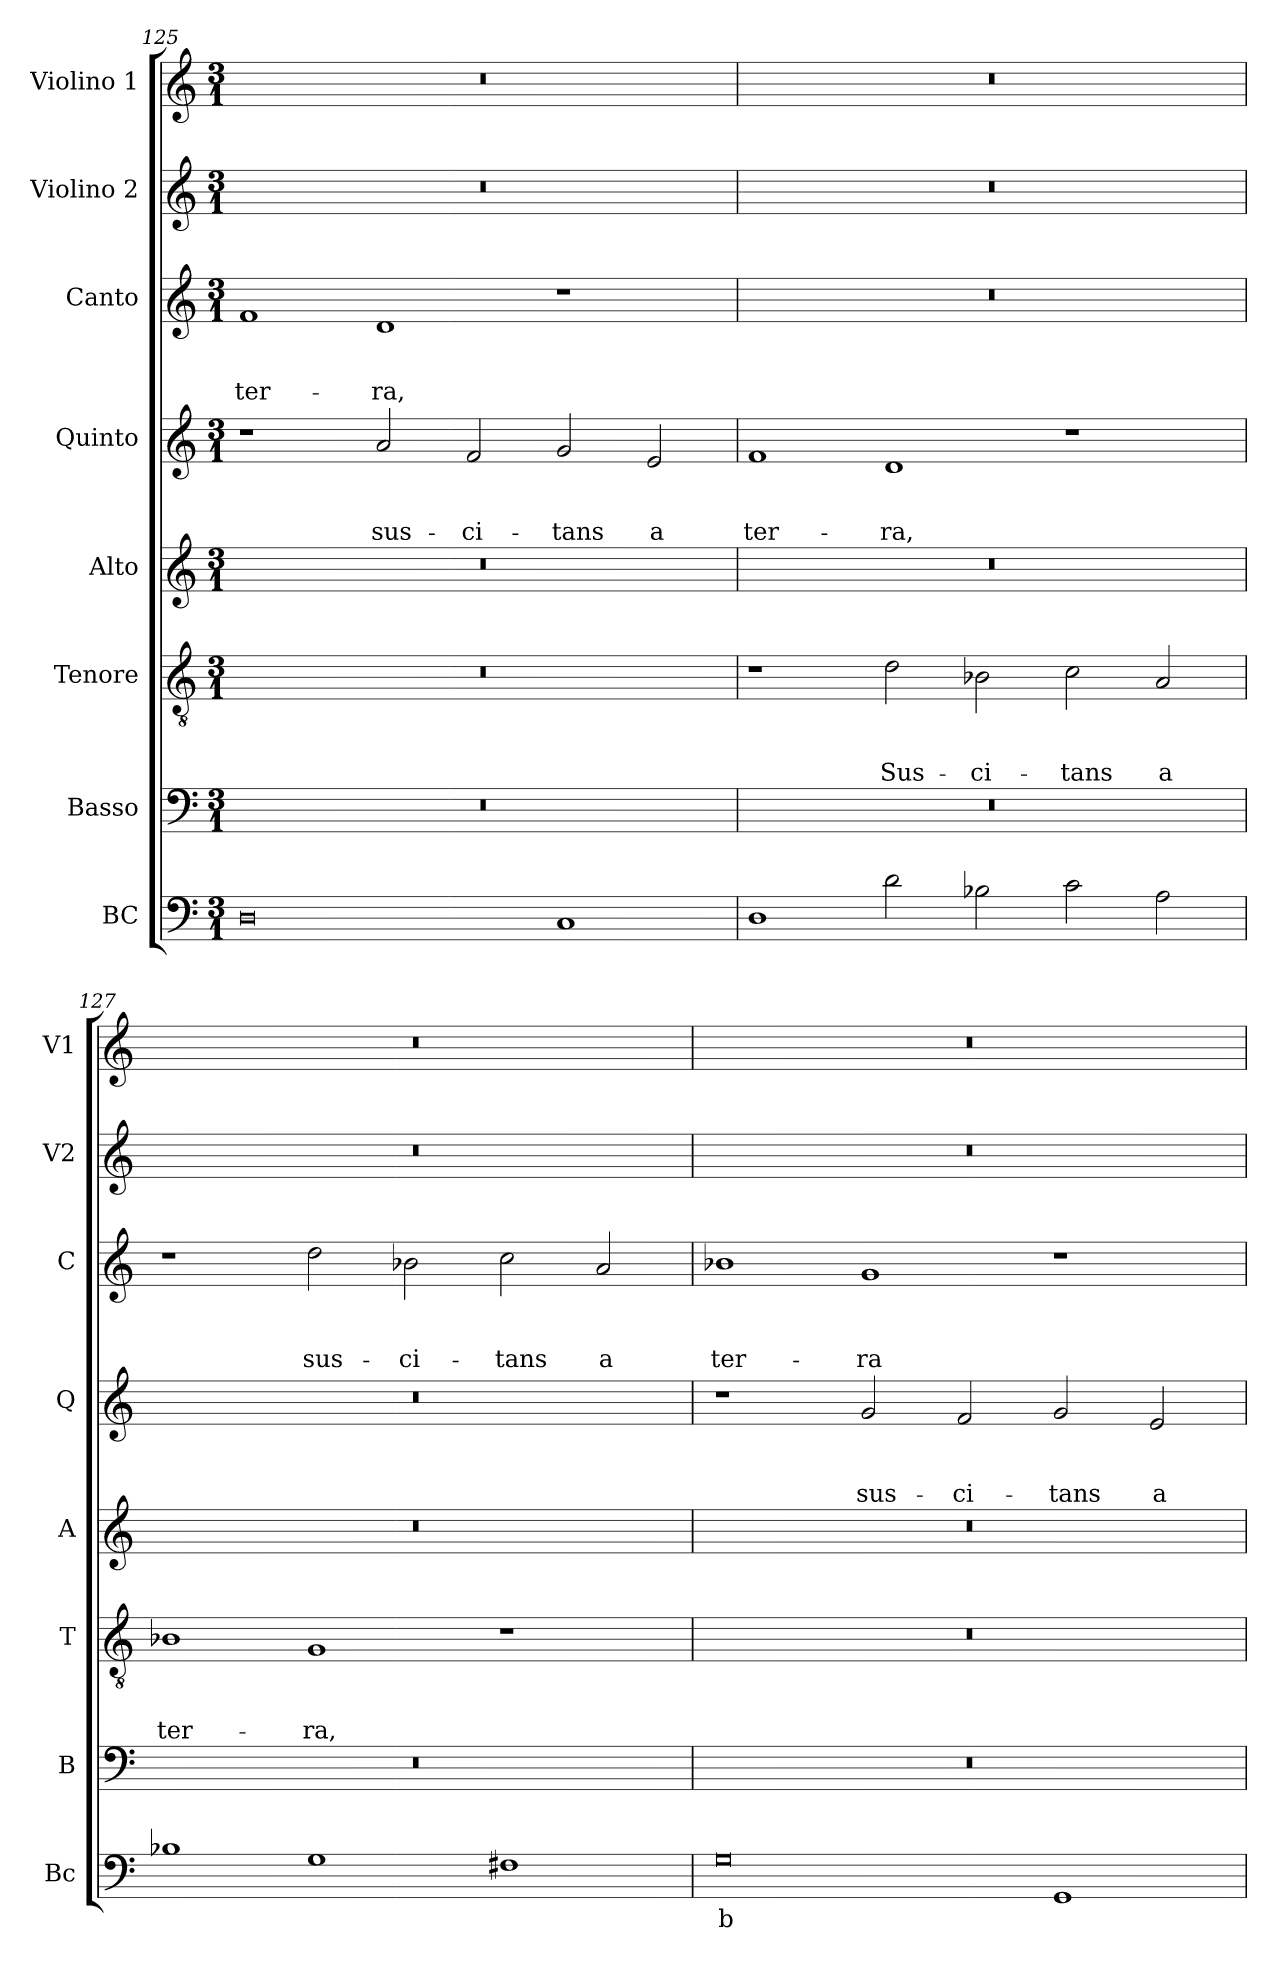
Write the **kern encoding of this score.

**kern	**text	**kern	**kern	**text	**text	**text	**kern	**kern	**text	**text	**text	**kern	**text	**text	**text	**kern	**kern
*part8	*part8	*part7	*part6	*part6	*part6	*part6	*part5	*part4	*part4	*part4	*part4	*part3	*part3	*part3	*part3	*part2	*part1
*staff8	*staff8	*staff7	*staff6	*staff6	*staff6	*staff6	*staff5	*staff4	*staff4	*staff4	*staff4	*staff3	*staff3	*staff3	*staff3	*staff2	*staff1
*I"BC	*	*I"Basso	*I"Tenore	*	*	*	*I"Alto	*I"Quinto	*	*	*	*I"Canto	*	*	*	*I"Violino 2	*I"Violino 1
*I'Bc	*	*I'B	*I'T	*	*	*	*I'A	*I'Q	*	*	*	*I'C	*	*	*	*I'V2	*I'V1
*clefF4	*	*clefF4	*clefGv2	*	*	*	*clefG2	*clefG2	*	*	*	*clefG2	*	*	*	*clefG2	*clefG2
*k[]	*	*k[]	*k[]	*	*	*	*k[]	*k[]	*	*	*	*k[]	*	*	*	*k[]	*k[]
*C:	*	*C:	*C:	*	*	*	*C:	*C:	*	*	*	*C:	*	*	*	*C:	*C:
*M3/1	*	*M3/1	*M3/1	*	*	*	*M3/1	*M3/1	*	*	*	*M3/1	*	*	*	*M3/1	*M3/1
=125	=125	=125	=125	=125	=125	=125	=125	=125	=125	=125	=125	=125	=125	=125	=125	=125	=125
!	!	!	!	!	!	!	!	!	!	!	!	!	!	!	!LO:LY:b	!	!
0D	.	0.r	0.r	.	.	.	0.r	1r	.	.	.	1f	.	.	ter-	0.r	0.r
!	!	!	!	!	!	!	!	!	!	!	!LO:LY:b	!	!	!	!LO:LY:b	!	!
.	.	.	.	.	.	.	.	2a/	.	.	sus-	1d	.	.	-ra,	.	.
!	!	!	!	!	!	!	!	!	!	!	!LO:LY:b	!	!	!	!	!	!
.	.	.	.	.	.	.	.	2f/	.	.	-ci-	.	.	.	.	.	.
!	!	!	!	!	!	!	!	!	!	!	!LO:LY:b	!	!	!	!	!	!
1C	.	.	.	.	.	.	.	2g/	.	.	-tans	1r	.	.	.	.	.
!	!	!	!	!	!	!	!	!	!	!	!LO:LY:b	!	!	!	!	!	!
.	.	.	.	.	.	.	.	2e/	.	.	a	.	.	.	.	.	.
=126	=126	=126	=126	=126	=126	=126	=126	=126	=126	=126	=126	=126	=126	=126	=126	=126	=126
!	!	!	!	!	!	!	!	!	!	!	!LO:LY:b	!	!	!	!	!	!
1D	.	0.r	1r	.	.	.	0.r	1f	.	.	ter-	0.r	.	.	.	0.r	0.r
!	!	!	!	!	!	!LO:LY:b	!	!	!	!	!LO:LY:b	!	!	!	!	!	!
2d\	.	.	2d\	.	.	Sus-	.	1d	.	.	-ra,	.	.	.	.	.	.
!	!	!	!	!	!	!LO:LY:b	!	!	!	!	!	!	!	!	!	!	!
2B-X\	.	.	2B-X\	.	.	-ci-	.	.	.	.	.	.	.	.	.	.	.
!	!	!	!	!	!	!LO:LY:b	!	!	!	!	!	!	!	!	!	!	!
2c\	.	.	2c\	.	.	-tans	.	1r	.	.	.	.	.	.	.	.	.
!	!	!	!	!	!	!LO:LY:b	!	!	!	!	!	!	!	!	!	!	!
2A\	.	.	2A/	.	.	a	.	.	.	.	.	.	.	.	.	.	.
=127	=127	=127	=127	=127	=127	=127	=127	=127	=127	=127	=127	=127	=127	=127	=127	=127	=127
!	!	!	!	!	!	!LO:LY:b	!	!	!	!	!	!	!	!	!	!	!
1B-X	.	0.r	1B-X	.	.	ter-	0.r	0.r	.	.	.	1r	.	.	.	0.r	0.r
!	!	!	!	!	!	!LO:LY:b	!	!	!	!	!	!	!	!	!LO:LY:b	!	!
1G	.	.	1G	.	.	-ra,	.	.	.	.	.	2dd\	.	.	sus-	.	.
!	!	!	!	!	!	!	!	!	!	!	!	!	!	!	!LO:LY:b	!	!
.	.	.	.	.	.	.	.	.	.	.	.	2b-X\	.	.	-ci-	.	.
!	!	!	!	!	!	!	!	!	!	!	!	!	!	!	!LO:LY:b	!	!
1F#X	.	.	1r	.	.	.	.	.	.	.	.	2cc\	.	.	-tans	.	.
!	!	!	!	!	!	!	!	!	!	!	!	!	!	!	!LO:LY:b	!	!
.	.	.	.	.	.	.	.	.	.	.	.	2a/	.	.	a	.	.
=128	=128	=128	=128	=128	=128	=128	=128	=128	=128	=128	=128	=128	=128	=128	=128	=128	=128
!	!LO:LY:b	!	!	!	!	!	!	!	!	!	!	!	!	!	!LO:LY:b	!	!
0G	b	0.r	0.r	.	.	.	0.r	1r	.	.	.	1b-X	.	.	ter-	0.r	0.r
!	!	!	!	!	!	!	!	!	!	!	!LO:LY:b	!	!	!	!LO:LY:b	!	!
.	.	.	.	.	.	.	.	2g/	.	.	sus-	1g	.	.	-ra	.	.
!	!	!	!	!	!	!	!	!	!	!	!LO:LY:b	!	!	!	!	!	!
.	.	.	.	.	.	.	.	2f/	.	.	-ci-	.	.	.	.	.	.
!	!	!	!	!	!	!	!	!	!	!	!LO:LY:b	!	!	!	!	!	!
1GG	.	.	.	.	.	.	.	2g/	.	.	-tans	1r	.	.	.	.	.
!	!	!	!	!	!	!	!	!	!	!	!LO:LY:b	!	!	!	!	!	!
.	.	.	.	.	.	.	.	2e/	.	.	a	.	.	.	.	.	.
=	=	=	=	=	=	=	=	=	=	=	=	=	=	=	=	=	=
*-	*-	*-	*-	*-	*-	*-	*-	*-	*-	*-	*-	*-	*-	*-	*-	*-	*-
